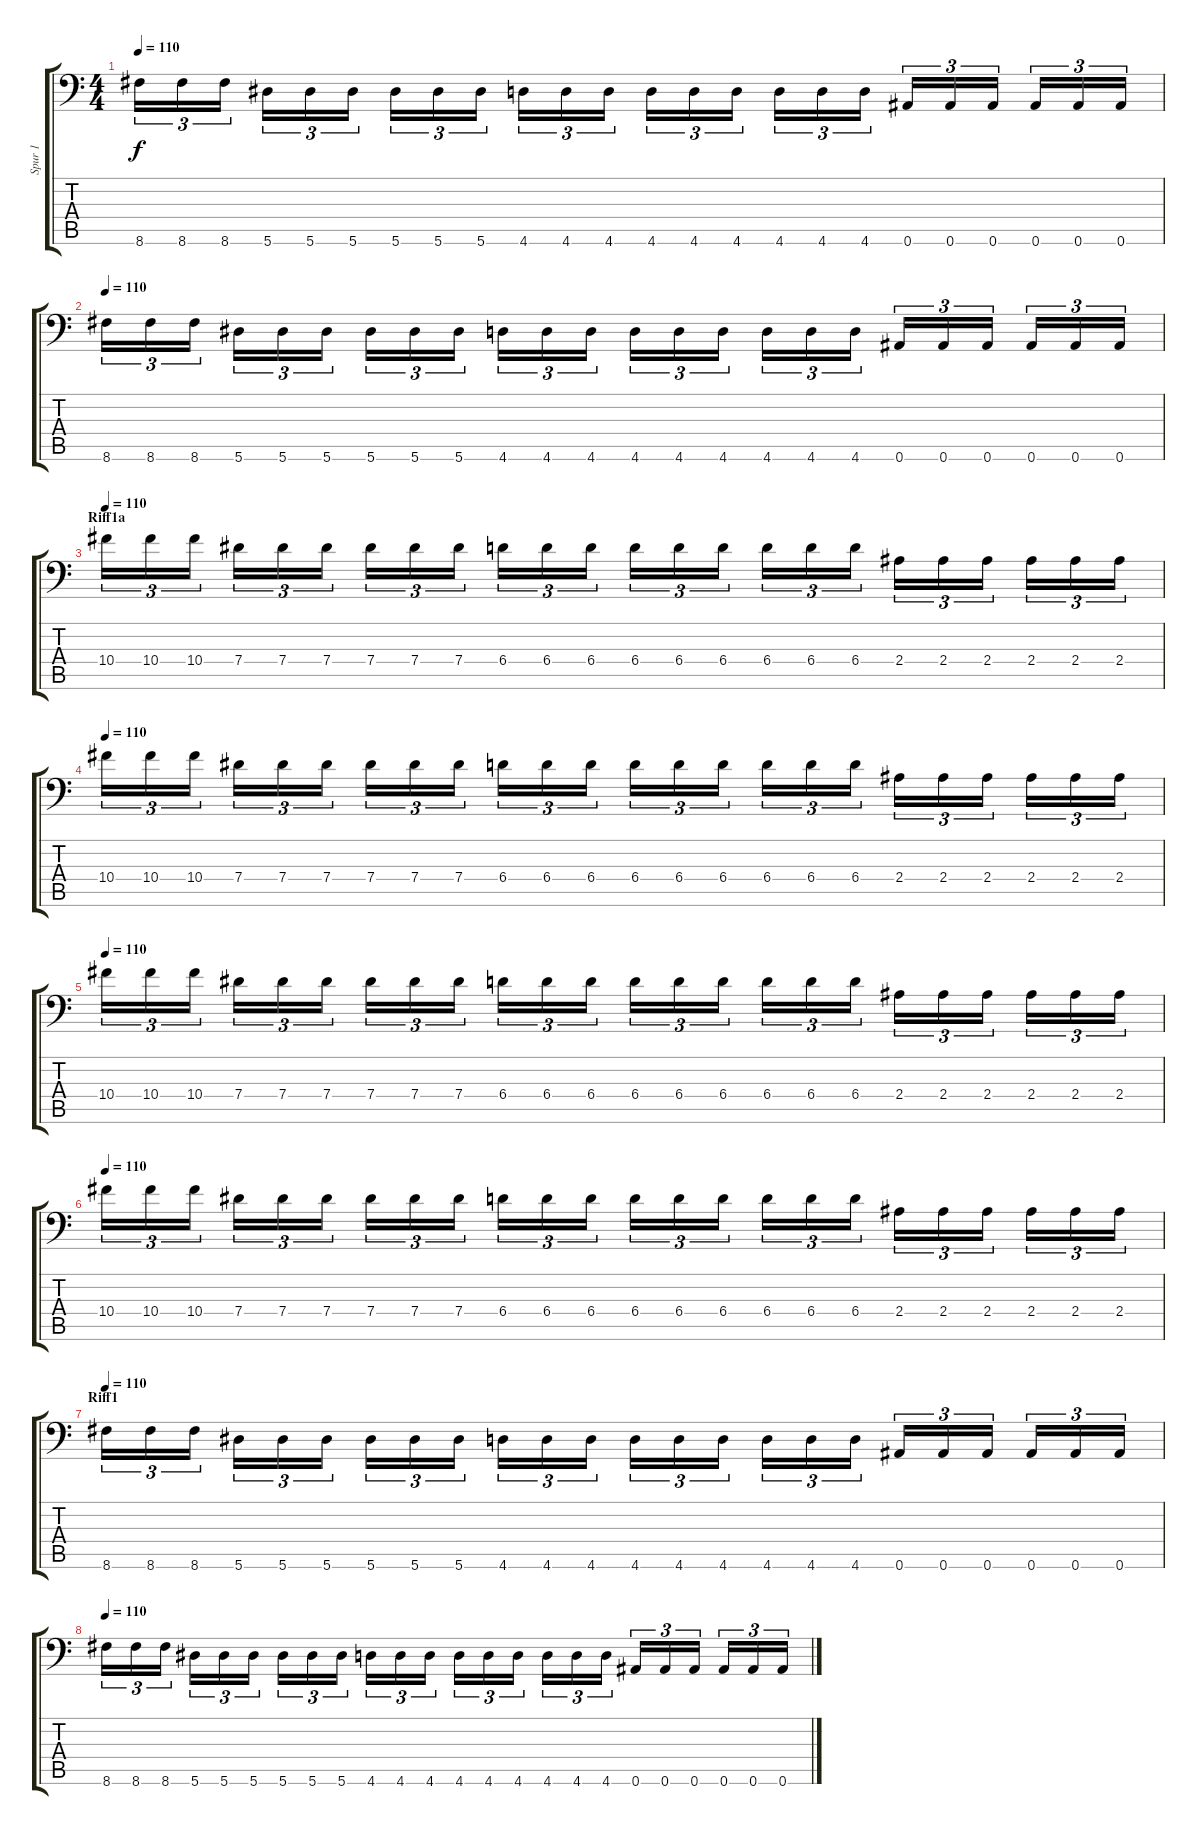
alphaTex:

\track ("Spur 1" "Spur 1") {instrument distortionguitar}
\staff {score tabs}
\tuning (Bb3 F3 Db3 Ab2 Eb2 Bb1) {hide}
\ts (4 4)
\tempo 110
\clef f4
\ks c
8.6.16{tu (3 2) dy f} 8.6.16{tu (3 2)} 8.6.16{tu (3 2)} 5.6.16{tu (3 2)} 5.6.16{tu (3 2)} 5.6.16{tu (3 2)} 5.6.16{tu (3 2)} 5.6.16{tu (3 2)} 5.6.16{tu (3 2)} 4.6.16{tu (3 2)} 4.6.16{tu (3 2)} 4.6.16{tu (3 2)} 4.6.16{tu (3 2)} 4.6.16{tu (3 2)} 4.6.16{tu (3 2)} 4.6.16{tu (3 2)} 4.6.16{tu (3 2)} 4.6.16{tu (3 2)} 0.6.16{tu (3 2)} 0.6.16{tu (3 2)} 0.6.16{tu (3 2)} 0.6.16{tu (3 2)} 0.6.16{tu (3 2)} 0.6.16{tu (3 2)} |
\tempo 110
8.6.16{tu (3 2)} 8.6.16{tu (3 2)} 8.6.16{tu (3 2)} 5.6.16{tu (3 2)} 5.6.16{tu (3 2)} 5.6.16{tu (3 2)} 5.6.16{tu (3 2)} 5.6.16{tu (3 2)} 5.6.16{tu (3 2)} 4.6.16{tu (3 2)} 4.6.16{tu (3 2)} 4.6.16{tu (3 2)} 4.6.16{tu (3 2)} 4.6.16{tu (3 2)} 4.6.16{tu (3 2)} 4.6.16{tu (3 2)} 4.6.16{tu (3 2)} 4.6.16{tu (3 2)} 0.6.16{tu (3 2)} 0.6.16{tu (3 2)} 0.6.16{tu (3 2)} 0.6.16{tu (3 2)} 0.6.16{tu (3 2)} 0.6.16{tu (3 2)} |
\section ("" "Riff1a")
\tempo 110
10.4.16{tu (3 2)} 10.4.16{tu (3 2)} 10.4.16{tu (3 2)} 7.4.16{tu (3 2)} 7.4.16{tu (3 2)} 7.4.16{tu (3 2)} 7.4.16{tu (3 2)} 7.4.16{tu (3 2)} 7.4.16{tu (3 2)} 6.4.16{tu (3 2)} 6.4.16{tu (3 2)} 6.4.16{tu (3 2)} 6.4.16{tu (3 2)} 6.4.16{tu (3 2)} 6.4.16{tu (3 2)} 6.4.16{tu (3 2)} 6.4.16{tu (3 2)} 6.4.16{tu (3 2)} 2.4.16{tu (3 2)} 2.4.16{tu (3 2)} 2.4.16{tu (3 2)} 2.4.16{tu (3 2)} 2.4.16{tu (3 2)} 2.4.16{tu (3 2)} |
\tempo 110
10.4.16{tu (3 2)} 10.4.16{tu (3 2)} 10.4.16{tu (3 2)} 7.4.16{tu (3 2)} 7.4.16{tu (3 2)} 7.4.16{tu (3 2)} 7.4.16{tu (3 2)} 7.4.16{tu (3 2)} 7.4.16{tu (3 2)} 6.4.16{tu (3 2)} 6.4.16{tu (3 2)} 6.4.16{tu (3 2)} 6.4.16{tu (3 2)} 6.4.16{tu (3 2)} 6.4.16{tu (3 2)} 6.4.16{tu (3 2)} 6.4.16{tu (3 2)} 6.4.16{tu (3 2)} 2.4.16{tu (3 2)} 2.4.16{tu (3 2)} 2.4.16{tu (3 2)} 2.4.16{tu (3 2)} 2.4.16{tu (3 2)} 2.4.16{tu (3 2)} |
\tempo 110
10.4.16{tu (3 2)} 10.4.16{tu (3 2)} 10.4.16{tu (3 2)} 7.4.16{tu (3 2)} 7.4.16{tu (3 2)} 7.4.16{tu (3 2)} 7.4.16{tu (3 2)} 7.4.16{tu (3 2)} 7.4.16{tu (3 2)} 6.4.16{tu (3 2)} 6.4.16{tu (3 2)} 6.4.16{tu (3 2)} 6.4.16{tu (3 2)} 6.4.16{tu (3 2)} 6.4.16{tu (3 2)} 6.4.16{tu (3 2)} 6.4.16{tu (3 2)} 6.4.16{tu (3 2)} 2.4.16{tu (3 2)} 2.4.16{tu (3 2)} 2.4.16{tu (3 2)} 2.4.16{tu (3 2)} 2.4.16{tu (3 2)} 2.4.16{tu (3 2)} |
\tempo 110
10.4.16{tu (3 2)} 10.4.16{tu (3 2)} 10.4.16{tu (3 2)} 7.4.16{tu (3 2)} 7.4.16{tu (3 2)} 7.4.16{tu (3 2)} 7.4.16{tu (3 2)} 7.4.16{tu (3 2)} 7.4.16{tu (3 2)} 6.4.16{tu (3 2)} 6.4.16{tu (3 2)} 6.4.16{tu (3 2)} 6.4.16{tu (3 2)} 6.4.16{tu (3 2)} 6.4.16{tu (3 2)} 6.4.16{tu (3 2)} 6.4.16{tu (3 2)} 6.4.16{tu (3 2)} 2.4.16{tu (3 2)} 2.4.16{tu (3 2)} 2.4.16{tu (3 2)} 2.4.16{tu (3 2)} 2.4.16{tu (3 2)} 2.4.16{tu (3 2)} |
\section ("" "Riff1")
\tempo 110
8.6.16{tu (3 2)} 8.6.16{tu (3 2)} 8.6.16{tu (3 2)} 5.6.16{tu (3 2)} 5.6.16{tu (3 2)} 5.6.16{tu (3 2)} 5.6.16{tu (3 2)} 5.6.16{tu (3 2)} 5.6.16{tu (3 2)} 4.6.16{tu (3 2)} 4.6.16{tu (3 2)} 4.6.16{tu (3 2)} 4.6.16{tu (3 2)} 4.6.16{tu (3 2)} 4.6.16{tu (3 2)} 4.6.16{tu (3 2)} 4.6.16{tu (3 2)} 4.6.16{tu (3 2)} 0.6.16{tu (3 2)} 0.6.16{tu (3 2)} 0.6.16{tu (3 2)} 0.6.16{tu (3 2)} 0.6.16{tu (3 2)} 0.6.16{tu (3 2)} |
\tempo 110
8.6.16{tu (3 2)} 8.6.16{tu (3 2)} 8.6.16{tu (3 2)} 5.6.16{tu (3 2)} 5.6.16{tu (3 2)} 5.6.16{tu (3 2)} 5.6.16{tu (3 2)} 5.6.16{tu (3 2)} 5.6.16{tu (3 2)} 4.6.16{tu (3 2)} 4.6.16{tu (3 2)} 4.6.16{tu (3 2)} 4.6.16{tu (3 2)} 4.6.16{tu (3 2)} 4.6.16{tu (3 2)} 4.6.16{tu (3 2)} 4.6.16{tu (3 2)} 4.6.16{tu (3 2)} 0.6.16{tu (3 2)} 0.6.16{tu (3 2)} 0.6.16{tu (3 2)} 0.6.16{tu (3 2)} 0.6.16{tu (3 2)} 0.6.16{tu (3 2)}
